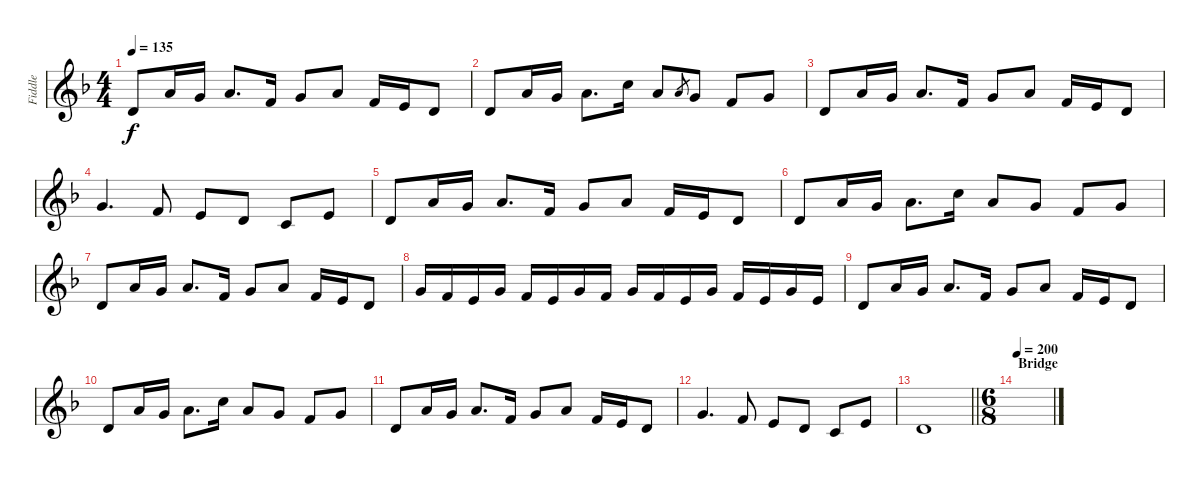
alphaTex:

\track ("Fiddle" "Fiddle") {instrument fiddle}
\staff {score}
\tuning (E4 B3 G3 D3 A2 D2) {hide}
\ts (4 4)
\tempo 135
\clef g2
\ks dminor
12.4.8{dy f} 14.3.16 12.3.16 14.3.8{d} 15.4.16 12.3.8 14.3.8 15.4.16 14.4.16 12.4.8 |
12.4.8 14.3.16 12.3.16 14.3.8{d} 17.3.16 14.3.8 14.3.8{gr} 12.3.8 15.4.8 12.3.8 |
12.4.8 14.3.16 12.3.16 14.3.8{d} 15.4.16 12.3.8 14.3.8 15.4.16 14.4.16 12.4.8 |
12.3.4{d} 15.4.8 14.4.8 12.4.8 15.5.8 14.4.8 |
12.4.8 14.3.16 12.3.16 14.3.8{d} 15.4.16 12.3.8 14.3.8 15.4.16 14.4.16 12.4.8 |
12.4.8 14.3.16 12.3.16 14.3.8{d} 17.3.16 14.3.8 12.3.8 15.4.8 12.3.8 |
12.4.8 14.3.16 12.3.16 14.3.8{d} 15.4.16 12.3.8 14.3.8 15.4.16 14.4.16 12.4.8 |
12.3.16 10.3.16 9.3.16 12.3.16 10.3.16 9.3.16 12.3.16 10.3.16 12.3.16 10.3.16 9.3.16 12.3.16 10.3.16 9.3.16 12.3.16 9.3.16 |
12.4.8 14.3.16 12.3.16 14.3.8{d} 15.4.16 12.3.8 14.3.8 15.4.16 14.4.16 12.4.8 |
12.4.8 14.3.16 12.3.16 14.3.8{d} 17.3.16 14.3.8 12.3.8 15.4.8 12.3.8 |
12.4.8 14.3.16 12.3.16 14.3.8{d} 15.4.16 12.3.8 14.3.8 15.4.16 14.4.16 12.4.8 |
12.3.4{d} 15.4.8 14.4.8 12.4.8 15.5.8 14.4.8 |
\barLineRight lightlight
12.4.1 |
\ts (6 8)
\section ("" "Bridge")
\tempo 200
